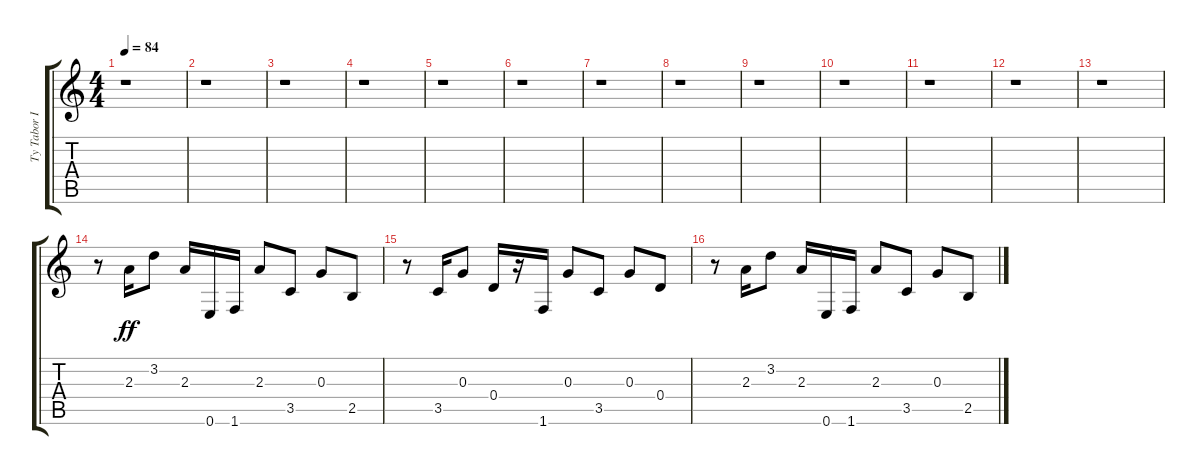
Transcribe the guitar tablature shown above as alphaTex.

\track ("Ty Tabor II" "Ty Tabor I") {instrument electricguitarclean}
\staff {score tabs}
\tuning (E4 B3 G3 D3 A2 E2) {hide}
\ts (4 4)
\tempo 84
\clef g2
\ks c
r.1{dy pp} |
r.1 |
r.1 |
r.1 |
r.1 |
r.1 |
r.1 |
r.1 |
r.1 |
r.1 |
r.1 |
r.1 |
r.1 |
r.8 2.3.16{dy ff} 3.2.8 2.3.16 0.6.16 1.6.16 2.3.8 3.5.8 0.3.8 2.5.8 |
r.8 3.5.16 0.3.8 0.4.16 r.16 1.6.16 0.3.8 3.5.8 0.3.8 0.4.8 |
r.8 2.3.16 3.2.8 2.3.16 0.6.16 1.6.16 2.3.8 3.5.8 0.3.8 2.5.8
